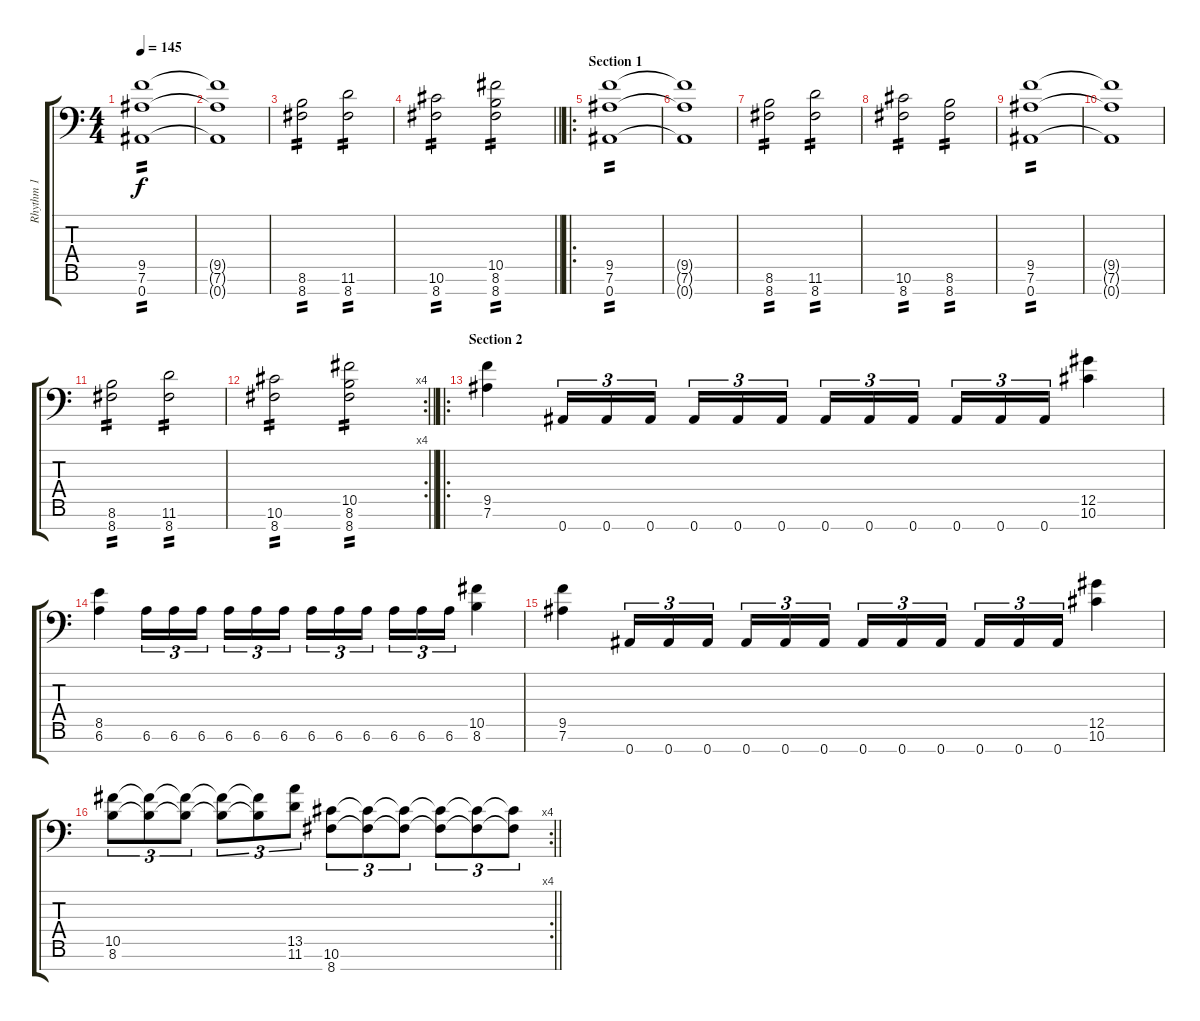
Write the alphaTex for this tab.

\track ("Rhythm 1" "Rhythm 1") {instrument distortionguitar}
\staff {score tabs}
\tuning (Eb4 Bb3 Gb3 Db3 Ab2 Eb2 Bb1) {hide}
\ts (4 4)
\tempo 145
\clef f4
\ks c
(9.5 7.6 0.7).1{tp 2 dy f} |
(9.5{t} 7.6{t} 0.7{t}).1 |
(8.6 8.7).2{tp 2} (11.6 8.7).2{tp 2} |
\barLineRight lightlight
(10.6 8.7).2{tp 2} (10.5 8.6 8.7).2{tp 2} |
\ro
\section ("" "Section 1")
(9.5 7.6 0.7).1{tp 2} |
(9.5{t} 7.6{t} 0.7{t}).1 |
(8.6 8.7).2{tp 2} (11.6 8.7).2{tp 2} |
(10.6 8.7).2{tp 2} (8.6 8.7).2{tp 2} |
(9.5 7.6 0.7).1{tp 2} |
(9.5{t} 7.6{t} 0.7{t}).1 |
(8.6 8.7).2{tp 2} (11.6 8.7).2{tp 2} |
\rc 4
\barLineRight lightlight
(10.6 8.7).2{tp 2} (10.5 8.6 8.7).2{tp 2} |
\ro
\section ("" "Section 2")
(9.5 7.6).4 0.7.16{tu (3 2)} 0.7.16{tu (3 2)} 0.7.16{tu (3 2) beam splitsecondary} 0.7.16{tu (3 2)} 0.7.16{tu (3 2)} 0.7.16{tu (3 2)} 0.7.16{tu (3 2)} 0.7.16{tu (3 2)} 0.7.16{tu (3 2) beam splitsecondary} 0.7.16{tu (3 2)} 0.7.16{tu (3 2)} 0.7.16{tu (3 2)} (12.5 10.6).4 |
(8.5 6.6).4 6.6.16{tu (3 2)} 6.6.16{tu (3 2)} 6.6.16{tu (3 2) beam splitsecondary} 6.6.16{tu (3 2)} 6.6.16{tu (3 2)} 6.6.16{tu (3 2)} 6.6.16{tu (3 2)} 6.6.16{tu (3 2)} 6.6.16{tu (3 2) beam splitsecondary} 6.6.16{tu (3 2)} 6.6.16{tu (3 2)} 6.6.16{tu (3 2)} (10.5 8.6).4 |
(9.5 7.6).4 0.7.16{tu (3 2)} 0.7.16{tu (3 2)} 0.7.16{tu (3 2) beam splitsecondary} 0.7.16{tu (3 2)} 0.7.16{tu (3 2)} 0.7.16{tu (3 2)} 0.7.16{tu (3 2)} 0.7.16{tu (3 2)} 0.7.16{tu (3 2) beam splitsecondary} 0.7.16{tu (3 2)} 0.7.16{tu (3 2)} 0.7.16{tu (3 2)} (12.5 10.6).4 |
\rc 4
\barLineRight lightlight
(10.5 8.6).8{tu (3 2)} (10.5{t} 8.6{t}).8{tu (3 2)} (10.5{t} 8.6{t}).8{tu (3 2)} (10.5{t} 8.6{t}).8{tu (3 2)} (10.5{t} 8.6{t}).8{tu (3 2)} (13.5 11.6).8{tu (3 2)} (10.6 8.7).8{tu (3 2)} (10.6{t} 8.7{t}).8{tu (3 2)} (10.6{t} 8.7{t}).8{tu (3 2)} (10.6{t} 8.7{t}).8{tu (3 2)} (10.6{t} 8.7{t}).8{tu (3 2)} (10.6{t} 8.7{t}).8{tu (3 2)}
